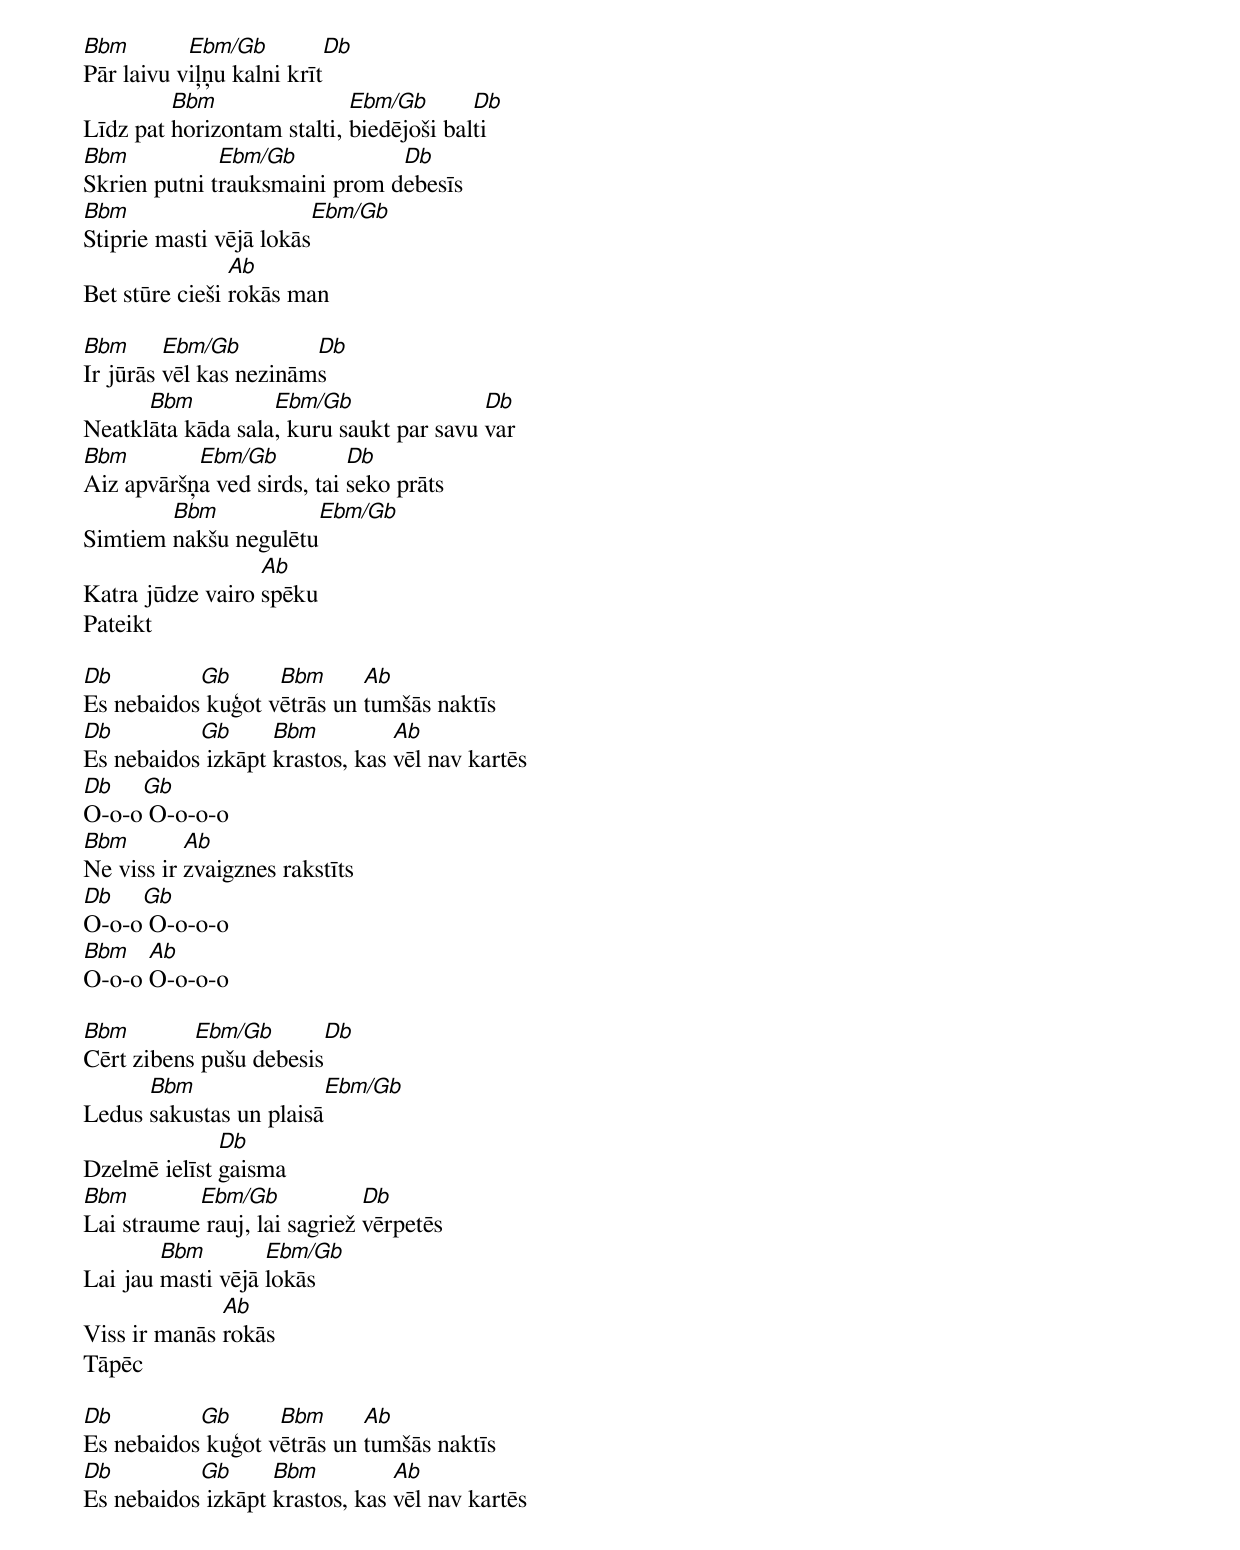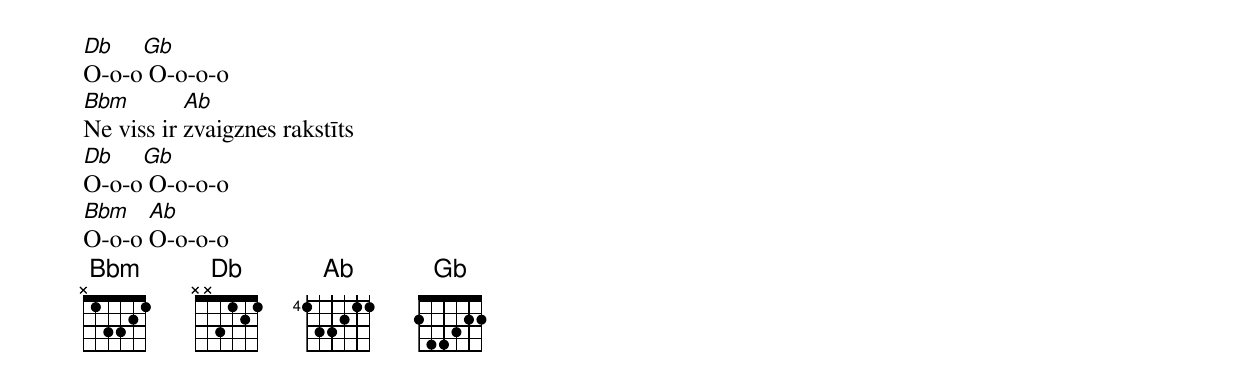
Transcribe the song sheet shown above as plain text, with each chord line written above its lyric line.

Bbm        Ebm/Gb         Db
Pār laivu viļņu kalni krīt
         Bbm                Ebm/Gb       Db
Līdz pat horizontam stalti, biedējoši balti
Bbm           Ebm/Gb           Db
Skrien putni trauksmaini prom debesīs
Bbm                     Ebm/Gb
Stiprie masti vējā lokās
                Ab
Bet stūre cieši rokās man

Bbm      Ebm/Gb         Db
Ir jūrās vēl kas nezināms
      Bbm          Ebm/Gb                Db
Neatklāta kāda sala, kuru saukt par savu var
Bbm        Ebm/Gb           Db
Aiz apvāršņa ved sirds, tai seko prāts
        Bbm           Ebm/Gb
Simtiem nakšu negulētu
                  Ab
Katra jūdze vairo spēku
Pateikt

Db         Gb      Bbm      Ab
Es nebaidos kuģot vētrās un tumšās naktīs
Db         Gb      Bbm          Ab
Es nebaidos izkāpt krastos, kas vēl nav kartēs
Db   Gb
O-o-o O-o-o-o
Bbm        Ab
Ne viss ir zvaigznes rakstīts
Db   Gb
O-o-o O-o-o-o
Bbm   Ab
O-o-o O-o-o-o

Bbm        Ebm/Gb       Db
Cērt zibens pušu debesis
      Bbm               Ebm/Gb
Ledus sakustas un plaisā
              Db
Dzelmē ielīst gaisma
Bbm        Ebm/Gb             Db
Lai straume rauj, lai sagriež vērpetēs
        Bbm        Ebm/Gb
Lai jau masti vējā lokās
              Ab
Viss ir manās rokās
Tāpēc

Db         Gb      Bbm      Ab
Es nebaidos kuģot vētrās un tumšās naktīs
Db         Gb      Bbm          Ab
Es nebaidos izkāpt krastos, kas vēl nav kartēs
Db   Gb
O-o-o O-o-o-o
Bbm        Ab
Ne viss ir zvaigznes rakstīts
Db   Gb
O-o-o O-o-o-o
Bbm   Ab
O-o-o O-o-o-o
